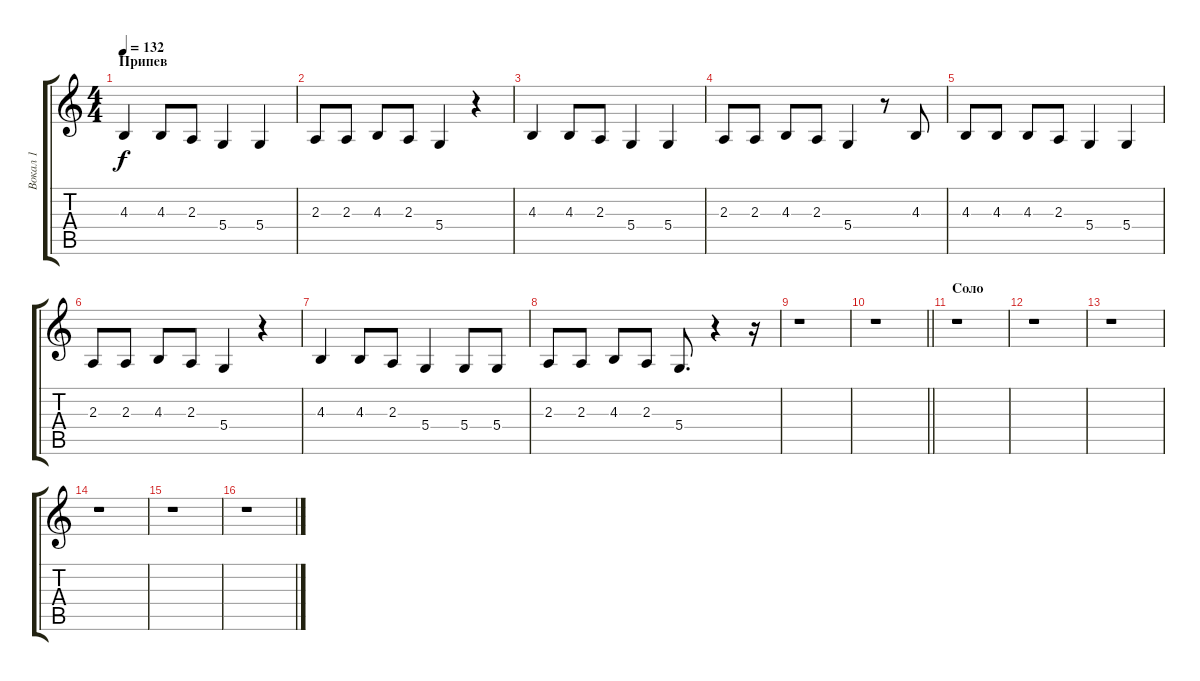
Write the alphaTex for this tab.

\track ("Вокал 1" "Вокал 1") {instrument tenorsax}
\staff {score tabs}
\tuning (E4 B3 G3 D3 A2 E2) {hide}
\ts (4 4)
\section ("" "Припев")
\tempo 132
\clef g2
\ks c
4.3.4{dy f} 4.3.8 2.3.8 5.4.4 5.4.4 |
2.3.8 2.3.8 4.3.8 2.3.8 5.4.4 r.4 |
4.3.4 4.3.8 2.3.8 5.4.4 5.4.4 |
2.3.8 2.3.8 4.3.8 2.3.8 5.4.4 r.8 4.3.8 |
4.3.8 4.3.8 4.3.8 2.3.8 5.4.4 5.4.4 |
2.3.8 2.3.8 4.3.8 2.3.8 5.4.4 r.4 |
4.3.4 4.3.8 2.3.8 5.4.4 5.4.8 5.4.8 |
2.3.8 2.3.8 4.3.8 2.3.8 5.4.8{d} r.4 r.16 |
r.1 |
\barLineRight lightlight
r.1 |
\section ("" "Соло")
r.1 |
r.1 |
r.1 |
r.1 |
r.1 |
r.1
